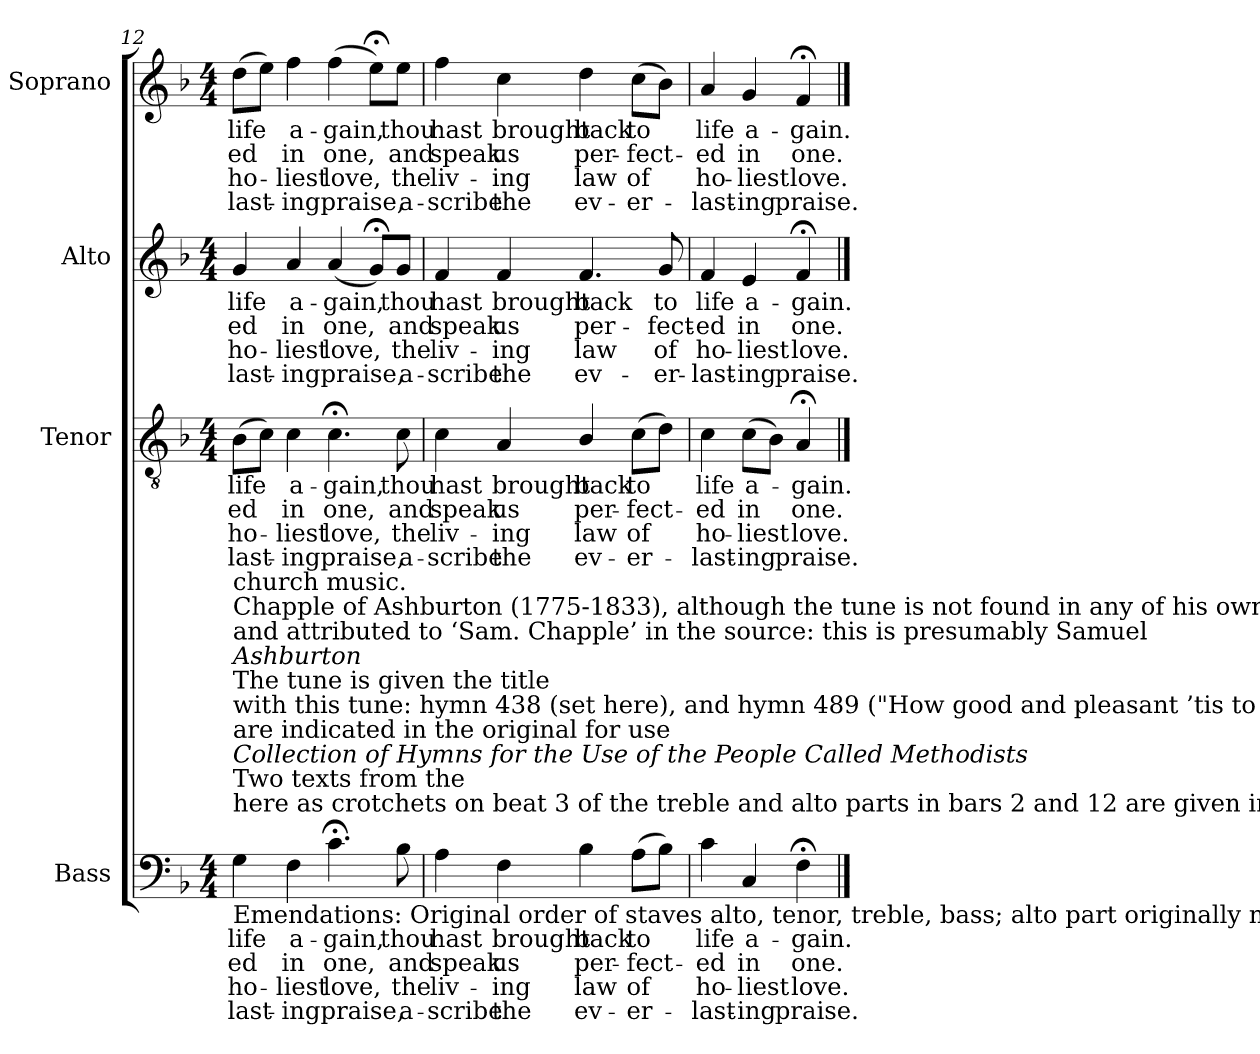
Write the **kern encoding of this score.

**kern	**text	**text	**text	**text	**kern	**text	**text	**text	**text	**kern	**text	**text	**text	**text	**kern	**text	**text	**text	**text
*part4	*part4	*part4	*part4	*part4	*part3	*part3	*part3	*part3	*part3	*part2	*part2	*part2	*part2	*part2	*part1	*part1	*part1	*part1	*part1
*staff4	*staff4	*staff4	*staff4	*staff4	*staff3	*staff3	*staff3	*staff3	*staff3	*staff2	*staff2	*staff2	*staff2	*staff2	*staff1	*staff1	*staff1	*staff1	*staff1
*I"Bass	*	*	*	*	*I"Tenor	*	*	*	*	*I"Alto	*	*	*	*	*I"Soprano	*	*	*	*
*I'B.	*	*	*	*	*I'T.	*	*	*	*	*I'A.	*	*	*	*	*I'S.	*	*	*	*
!!LO:LB:g=z
*clefF4	*	*	*	*	*clefGv2	*	*	*	*	*clefG2	*	*	*	*	*clefG2	*	*	*	*
*	*	*	*	*	*ITrd7c12	*	*	*	*	*	*	*	*	*	*	*	*	*	*
*k[b-]	*	*	*	*	*k[b-]	*	*	*	*	*k[b-]	*	*	*	*	*k[b-]	*	*	*	*
*F:	*	*	*	*	*F:	*	*	*	*	*F:	*	*	*	*	*F:	*	*	*	*
*M4/4	*	*	*	*	*M4/4	*	*	*	*	*M4/4	*	*	*	*	*M4/4	*	*	*	*
=12	=12	=12	=12	=12	=12	=12	=12	=12	=12	=12	=12	=12	=12	=12	=12	=12	=12	=12	=12
!	!LO:LY:b:color=#000000	!LO:LY:b:color=#000000	!LO:LY:b:color=#000000	!LO:LY:b:color=#000000	!	!	!	!	!	!	!	!	!	!	!	!	!	!	!
!	!	!	!	!	!	!LO:LY:b:color=#000000	!LO:LY:b:color=#000000	!LO:LY:b:color=#000000	!LO:LY:b:color=#000000	!	!	!	!	!	!	!	!	!	!
!	!	!	!	!	!	!	!	!	!	!	!LO:LY:b:color=#000000	!LO:LY:b:color=#000000	!LO:LY:b:color=#000000	!LO:LY:b:color=#000000	!	!	!	!	!
!LO:TX:b:t=Emendations&colon; Original order of staves alto, tenor, treble, bass; alto part originally notated an octave higher. Notes given	!	!	!	!	!	!	!	!	!	!	!	!	!	!	!	!	!	!	!
!LO:TX:t=here as crotchets on beat 3 of the treble and alto parts in bars 2 and 12 are given in the original as small notes.	!	!	!	!	!	!	!	!	!	!	!	!	!	!	!	!	!	!	!
!LO:TX:t=Two texts from the	!	!	!	!	!	!	!	!	!	!	!	!	!	!	!	!	!	!	!
!LO:TX:i:t=Collection of Hymns for the Use of the People Called Methodists	!	!	!	!	!	!	!	!	!	!	!	!	!	!	!	!	!	!	!
!LO:TX:t=are indicated in the original for use	!	!	!	!	!	!	!	!	!	!	!	!	!	!	!	!	!	!	!
!LO:TX:t=with this tune&colon; hymn 438 (set here), and hymn 489 ("How good and pleasant ’tis to see, when brethren cordially agree").	!	!	!	!	!	!	!	!	!	!	!	!	!	!	!	!	!	!	!
!LO:TX:t=The tune is given the title	!	!	!	!	!	!	!	!	!	!	!	!	!	!	!	!	!	!	!
!LO:TX:i:t=Ashburton	!	!	!	!	!	!	!	!	!	!	!	!	!	!	!	!	!	!	!
!LO:TX:t=and attributed to ‘Sam. Chapple’ in the source&colon; this is presumably Samuel	!	!	!	!	!	!	!	!	!	!	!	!	!	!	!	!	!	!	!
!LO:TX:t=Chapple of Ashburton (1775-1833), although the tune is not found in any of his own three known published collections of	!	!	!	!	!	!	!	!	!	!	!	!	!	!	!	!	!	!	!
!LO:TX:t=church music.	!	!	!	!	!	!	!	!	!	!	!	!	!	!	!	!	!	!	!
!	!	!	!	!	!	!	!	!	!	!	!	!	!	!	!	!LO:LY:b:color=#000000	!LO:LY:b:color=#000000	!LO:LY:b:color=#000000	!LO:LY:b:color=#000000
4Gi\	life	-ed	-ho-	-last-	(8BB-i\L	life	-ed	-ho-	-last-	4gi/	life	-ed	-ho-	-last-	(8ddi\L	life	-ed	-ho-	-last-
.	.	.	.	.	8Ci\J)	.	.	.	.	.	.	.	.	.	8eei\J)	.	.	.	.
!	!LO:LY:b:color=#000000	!LO:LY:b:color=#000000	!LO:LY:b:color=#000000	!LO:LY:b:color=#000000	!	!	!	!	!	!	!	!	!	!	!	!	!	!	!
!	!	!	!	!	!	!LO:LY:b:color=#000000	!LO:LY:b:color=#000000	!LO:LY:b:color=#000000	!LO:LY:b:color=#000000	!	!	!	!	!	!	!	!	!	!
!	!	!	!	!	!	!	!	!	!	!	!LO:LY:b:color=#000000	!LO:LY:b:color=#000000	!LO:LY:b:color=#000000	!LO:LY:b:color=#000000	!	!	!	!	!
!	!	!	!	!	!	!	!	!	!	!	!	!	!	!	!	!LO:LY:b:color=#000000	!LO:LY:b:color=#000000	!LO:LY:b:color=#000000	!LO:LY:b:color=#000000
4Fi\	a-	in	-liest	ing	4Ci\	a-	in	-liest	ing	4ai/	a-	in	-liest	ing	4ffi\	a-	in	-liest	ing
!	!LO:LY:b:color=#000000	!LO:LY:b:color=#000000	!LO:LY:b:color=#000000	!LO:LY:b:color=#000000	!	!	!	!	!	!	!	!	!	!	!	!	!	!	!
!	!	!	!	!	!	!LO:LY:b:color=#000000	!LO:LY:b:color=#000000	!LO:LY:b:color=#000000	!LO:LY:b:color=#000000	!	!	!	!	!	!	!	!	!	!
!	!	!	!	!	!	!	!	!	!	!	!LO:LY:b:color=#000000	!LO:LY:b:color=#000000	!LO:LY:b:color=#000000	!LO:LY:b:color=#000000	!	!	!	!	!
!	!	!	!	!	!	!	!	!	!	!	!	!	!	!	!	!LO:LY:b:color=#000000	!LO:LY:b:color=#000000	!LO:LY:b:color=#000000	!LO:LY:b:color=#000000
4.c;i\	-gain,	one,	love,	praise,	4.C;i\	-gain,	one,	love,	praise,	(4ai/	-gain,	one,	love,	praise,	(4ffi\	-gain,	one,	love,	praise,
.	.	.	.	.	.	.	.	.	.	8g;i/L)	.	.	.	.	8ee;i\L)	.	.	.	.
!	!LO:LY:b:color=#000000	!LO:LY:b:color=#000000	!LO:LY:b:color=#000000	!LO:LY:b:color=#000000	!	!	!	!	!	!	!	!	!	!	!	!	!	!	!
!	!	!	!	!	!	!LO:LY:b:color=#000000	!LO:LY:b:color=#000000	!LO:LY:b:color=#000000	!LO:LY:b:color=#000000	!	!	!	!	!	!	!	!	!	!
!	!	!	!	!	!	!	!	!	!	!	!LO:LY:b:color=#000000	!LO:LY:b:color=#000000	!LO:LY:b:color=#000000	!LO:LY:b:color=#000000	!	!	!	!	!
!	!	!	!	!	!	!	!	!	!	!	!	!	!	!	!	!LO:LY:b:color=#000000	!LO:LY:b:color=#000000	!LO:LY:b:color=#000000	!LO:LY:b:color=#000000
8B-i\	thou	and	the	a-	8Ci\	thou	and	the	a-	8gi/J	thou	and	the	a-	8eei\J	thou	and	the	a-
=13	=13	=13	=13	=13	=13	=13	=13	=13	=13	=13	=13	=13	=13	=13	=13	=13	=13	=13	=13
!	!LO:LY:b:color=#000000	!LO:LY:b:color=#000000	!LO:LY:b:color=#000000	!LO:LY:b:color=#000000	!	!	!	!	!	!	!	!	!	!	!	!	!	!	!
!	!	!	!	!	!	!LO:LY:b:color=#000000	!LO:LY:b:color=#000000	!LO:LY:b:color=#000000	!LO:LY:b:color=#000000	!	!	!	!	!	!	!	!	!	!
!	!	!	!	!	!	!	!	!	!	!	!LO:LY:b:color=#000000	!LO:LY:b:color=#000000	!LO:LY:b:color=#000000	!LO:LY:b:color=#000000	!	!	!	!	!
!	!	!	!	!	!	!	!	!	!	!	!	!	!	!	!	!LO:LY:b:color=#000000	!LO:LY:b:color=#000000	!LO:LY:b:color=#000000	!LO:LY:b:color=#000000
4Ai\	hast	speak	-liv-	-scribe	4Ci\	hast	speak	-liv-	-scribe	4fi/	hast	speak	-liv-	-scribe	4ffi\	hast	speak	-liv-	-scribe
!	!LO:LY:b:color=#000000	!LO:LY:b:color=#000000	!LO:LY:b:color=#000000	!LO:LY:b:color=#000000	!	!	!	!	!	!	!	!	!	!	!	!	!	!	!
!	!	!	!	!	!	!LO:LY:b:color=#000000	!LO:LY:b:color=#000000	!LO:LY:b:color=#000000	!LO:LY:b:color=#000000	!	!	!	!	!	!	!	!	!	!
!	!	!	!	!	!	!	!	!	!	!	!LO:LY:b:color=#000000	!LO:LY:b:color=#000000	!LO:LY:b:color=#000000	!LO:LY:b:color=#000000	!	!	!	!	!
!	!	!	!	!	!	!	!	!	!	!	!	!	!	!	!	!LO:LY:b:color=#000000	!LO:LY:b:color=#000000	!LO:LY:b:color=#000000	!LO:LY:b:color=#000000
4Fi\	brought	us	ing	the	4AAi/	brought	us	ing	the	4fi/	brought	us	ing	the	4cci\	brought	us	ing	the
!	!LO:LY:b:color=#000000	!LO:LY:b:color=#000000	!LO:LY:b:color=#000000	!LO:LY:b:color=#000000	!	!	!	!	!	!	!	!	!	!	!	!	!	!	!
!	!	!	!	!	!	!LO:LY:b:color=#000000	!LO:LY:b:color=#000000	!LO:LY:b:color=#000000	!LO:LY:b:color=#000000	!	!	!	!	!	!	!	!	!	!
!	!	!	!	!	!	!	!	!	!	!	!LO:LY:b:color=#000000	!LO:LY:b:color=#000000	!LO:LY:b:color=#000000	!LO:LY:b:color=#000000	!	!	!	!	!
!	!	!	!	!	!	!	!	!	!	!	!	!	!	!	!	!LO:LY:b:color=#000000	!LO:LY:b:color=#000000	!LO:LY:b:color=#000000	!LO:LY:b:color=#000000
4B-i\	back	per-	law	ev-	4BB-i/	back	per-	law	ev-	4.fi/	back	per-	law	ev-	4ddi\	back	per-	law	ev-
!	!LO:LY:b:color=#000000	!LO:LY:b:color=#000000	!LO:LY:b:color=#000000	!LO:LY:b:color=#000000	!	!	!	!	!	!	!	!	!	!	!	!	!	!	!
!	!	!	!	!	!	!LO:LY:b:color=#000000	!LO:LY:b:color=#000000	!LO:LY:b:color=#000000	!LO:LY:b:color=#000000	!	!	!	!	!	!	!	!	!	!
!	!	!	!	!	!	!	!	!	!	!	!	!	!	!	!	!LO:LY:b:color=#000000	!LO:LY:b:color=#000000	!LO:LY:b:color=#000000	!LO:LY:b:color=#000000
(8Ai\L	to	-fect-	-of	er-	(8Ci\L	to	-fect-	-of	er-	.	.	.	.	.	(8cci\L	to	-fect-	-of	er-
!	!	!	!	!	!	!	!	!	!	!	!LO:LY:b:color=#000000	!LO:LY:b:color=#000000	!LO:LY:b:color=#000000	!LO:LY:b:color=#000000	!	!	!	!	!
8B-i\J)	.	.	.	.	8Di\J)	.	.	.	.	8gi/	to	-fect-	-of	er-	8b-i\J)	.	.	.	.
=14	=14	=14	=14	=14	=14	=14	=14	=14	=14	=14	=14	=14	=14	=14	=14	=14	=14	=14	=14
!	!LO:LY:b:color=#000000	!LO:LY:b:color=#000000	!LO:LY:b:color=#000000	!LO:LY:b:color=#000000	!	!	!	!	!	!	!	!	!	!	!	!	!	!	!
!	!	!	!	!	!	!LO:LY:b:color=#000000	!LO:LY:b:color=#000000	!LO:LY:b:color=#000000	!LO:LY:b:color=#000000	!	!	!	!	!	!	!	!	!	!
!	!	!	!	!	!	!	!	!	!	!	!LO:LY:b:color=#000000	!LO:LY:b:color=#000000	!LO:LY:b:color=#000000	!LO:LY:b:color=#000000	!	!	!	!	!
!	!	!	!	!	!	!	!	!	!	!	!	!	!	!	!	!LO:LY:b:color=#000000	!LO:LY:b:color=#000000	!LO:LY:b:color=#000000	!LO:LY:b:color=#000000
4ci\	life	-ed	-ho-	-last-	4Ci\	life	-ed	-ho-	-last-	4fi/	life	-ed	-ho-	-last-	4ai/	life	-ed	-ho-	-last-
!	!LO:LY:b:color=#000000	!LO:LY:b:color=#000000	!LO:LY:b:color=#000000	!LO:LY:b:color=#000000	!	!	!	!	!	!	!	!	!	!	!	!	!	!	!
!	!	!	!	!	!	!LO:LY:b:color=#000000	!LO:LY:b:color=#000000	!LO:LY:b:color=#000000	!LO:LY:b:color=#000000	!	!	!	!	!	!	!	!	!	!
!	!	!	!	!	!	!	!	!	!	!	!LO:LY:b:color=#000000	!LO:LY:b:color=#000000	!LO:LY:b:color=#000000	!LO:LY:b:color=#000000	!	!	!	!	!
!	!	!	!	!	!	!	!	!	!	!	!	!	!	!	!	!LO:LY:b:color=#000000	!LO:LY:b:color=#000000	!LO:LY:b:color=#000000	!LO:LY:b:color=#000000
4Ci/	a-	in	-liest	ing	(8Ci\L	a-	in	-liest	ing	4ei/	a-	in	-liest	ing	4gi/	a-	in	-liest	ing
.	.	.	.	.	8BB-i\J)	.	.	.	.	.	.	.	.	.	.	.	.	.	.
!	!LO:LY:b:color=#000000	!LO:LY:b:color=#000000	!LO:LY:b:color=#000000	!LO:LY:b:color=#000000	!	!	!	!	!	!	!	!	!	!	!	!	!	!	!
!	!	!	!	!	!	!LO:LY:b:color=#000000	!LO:LY:b:color=#000000	!LO:LY:b:color=#000000	!LO:LY:b:color=#000000	!	!	!	!	!	!	!	!	!	!
!	!	!	!	!	!	!	!	!	!	!	!LO:LY:b:color=#000000	!LO:LY:b:color=#000000	!LO:LY:b:color=#000000	!LO:LY:b:color=#000000	!	!	!	!	!
!	!	!	!	!	!	!	!	!	!	!	!	!	!	!	!	!LO:LY:b:color=#000000	!LO:LY:b:color=#000000	!LO:LY:b:color=#000000	!LO:LY:b:color=#000000
4F;i\	-gain.	one.	love.	praise.	4AA;i/	-gain.	one.	love.	praise.	4f;i/	-gain.	one.	love.	praise.	4f;i/	-gain.	one.	love.	praise.
==	==	==	==	==	==	==	==	==	==	==	==	==	==	==	==	==	==	==	==
*-	*-	*-	*-	*-	*-	*-	*-	*-	*-	*-	*-	*-	*-	*-	*-	*-	*-	*-	*-
